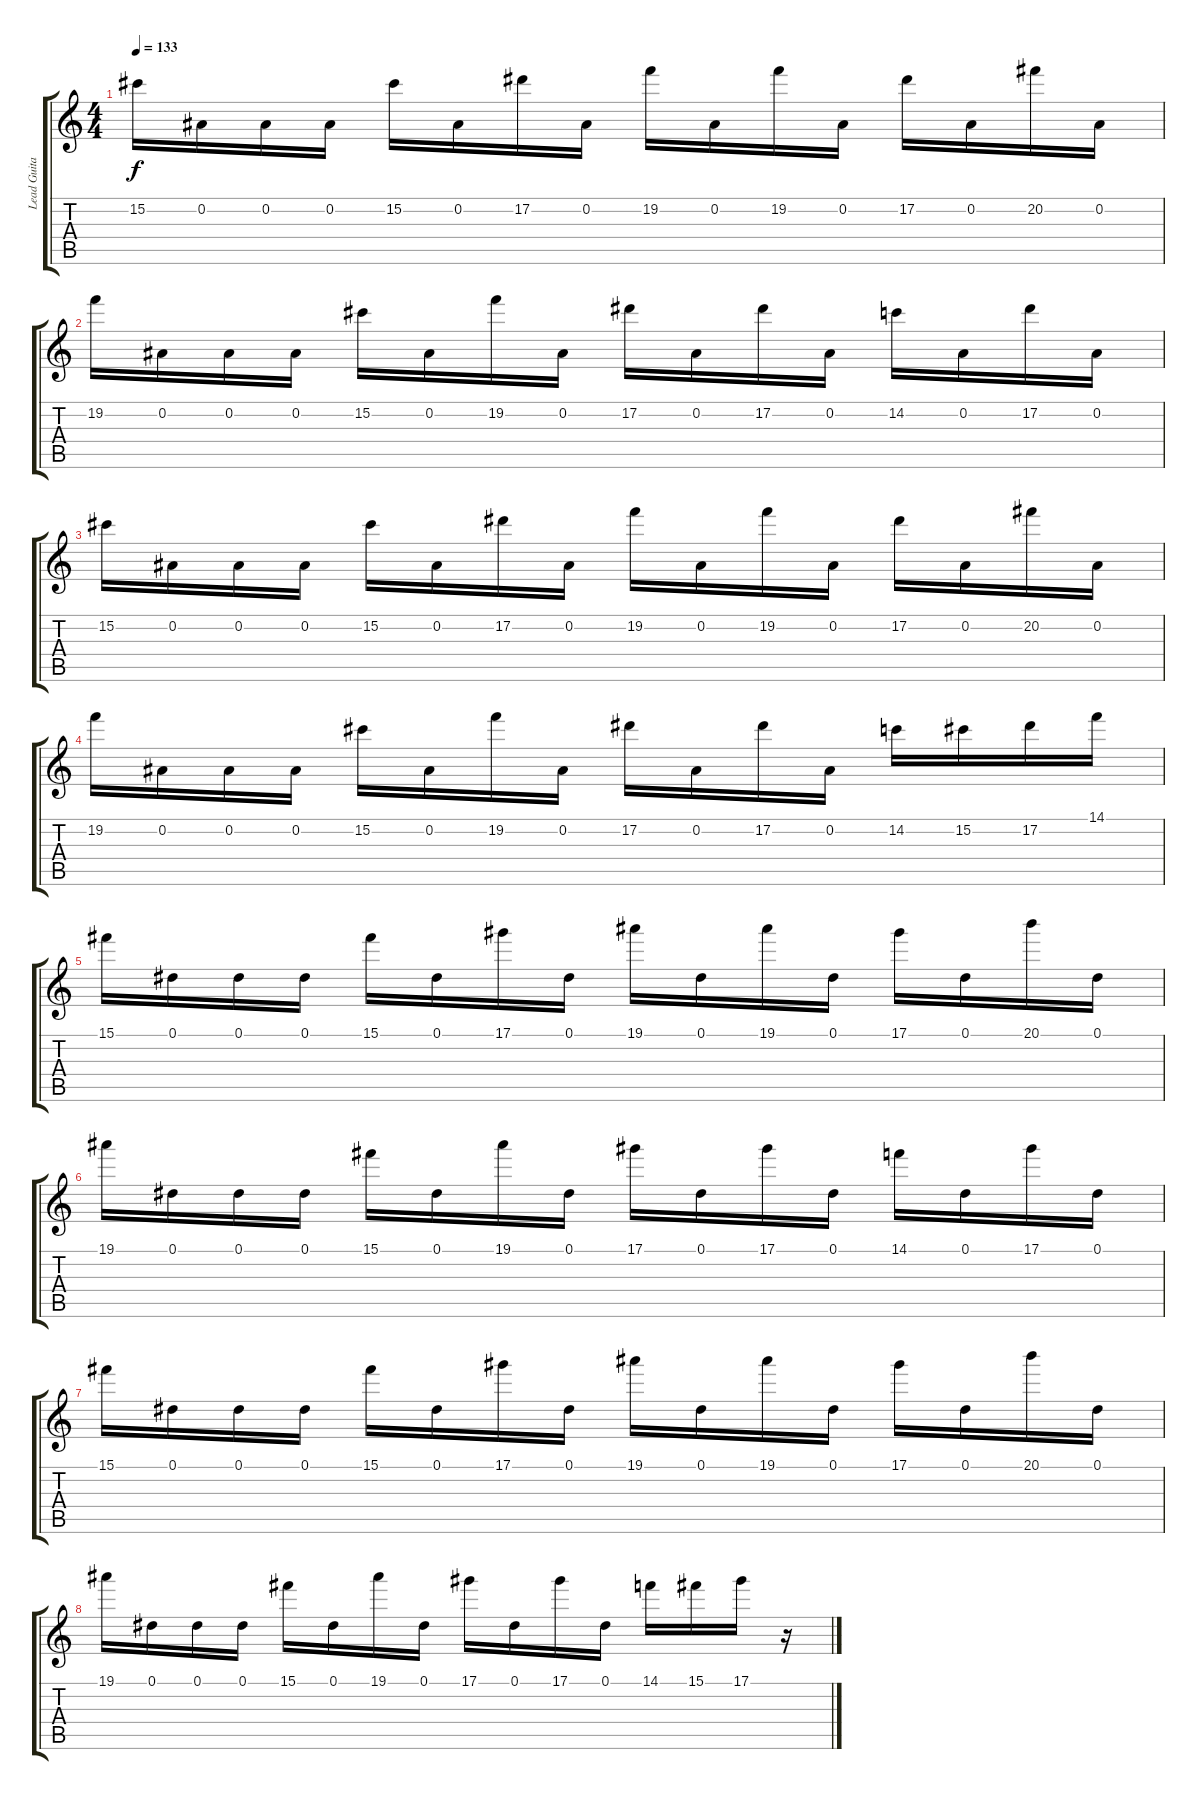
\track ("Lead Guitar" "Lead Guita") {instrument distortionguitar}
\staff {score tabs}
\tuning (Eb4 Bb3 Gb3 Db3 Ab2 Eb2) {hide}
\ts (4 4)
\tempo 133
\clef g2
\ks c
15.2.16{dy f} 0.2.16 0.2.16 0.2.16 15.2.16 0.2.16 17.2.16 0.2.16 19.2.16 0.2.16 19.2.16 0.2.16 17.2.16 0.2.16 20.2.16 0.2.16 |
19.2.16 0.2.16 0.2.16 0.2.16 15.2.16 0.2.16 19.2.16 0.2.16 17.2.16 0.2.16 17.2.16 0.2.16 14.2.16 0.2.16 17.2.16 0.2.16 |
15.2.16 0.2.16 0.2.16 0.2.16 15.2.16 0.2.16 17.2.16 0.2.16 19.2.16 0.2.16 19.2.16 0.2.16 17.2.16 0.2.16 20.2.16 0.2.16 |
19.2.16 0.2.16 0.2.16 0.2.16 15.2.16 0.2.16 19.2.16 0.2.16 17.2.16 0.2.16 17.2.16 0.2.16 14.2.16 15.2.16 17.2.16 14.1.16 |
15.1.16 0.1.16 0.1.16 0.1.16 15.1.16 0.1.16 17.1.16 0.1.16 19.1.16 0.1.16 19.1.16 0.1.16 17.1.16 0.1.16 20.1.16 0.1.16 |
19.1.16 0.1.16 0.1.16 0.1.16 15.1.16 0.1.16 19.1.16 0.1.16 17.1.16 0.1.16 17.1.16 0.1.16 14.1.16 0.1.16 17.1.16 0.1.16 |
15.1.16 0.1.16 0.1.16 0.1.16 15.1.16 0.1.16 17.1.16 0.1.16 19.1.16 0.1.16 19.1.16 0.1.16 17.1.16 0.1.16 20.1.16 0.1.16 |
19.1.16 0.1.16 0.1.16 0.1.16 15.1.16 0.1.16 19.1.16 0.1.16 17.1.16 0.1.16 17.1.16 0.1.16 14.1.16 15.1.16 17.1.16 r.16
